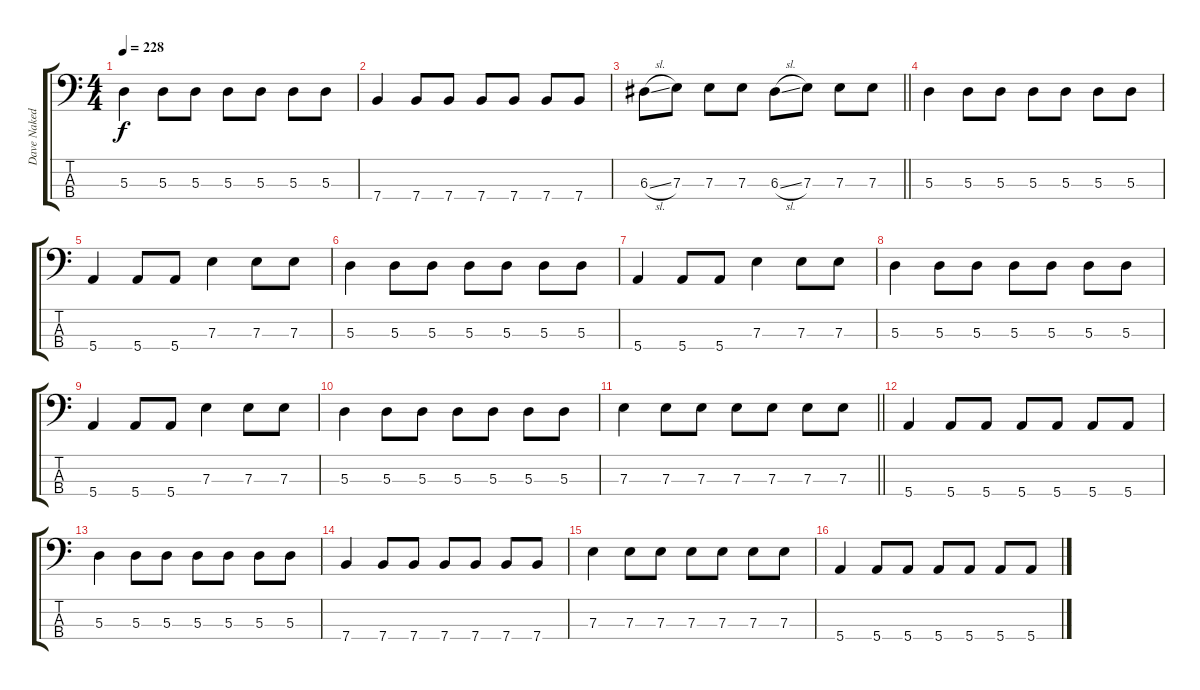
\track ("Dave Naked" "Dave Naked") {instrument electricbasspick}
\staff {score tabs}
\tuning (G2 D2 A1 E1) {hide}
\ts (4 4)
\tempo 228
\clef f4
\ks c
5.3.4{dy f} 5.3.8 5.3.8 5.3.8 5.3.8 5.3.8 5.3.8 |
7.4.4 7.4.8 7.4.8 7.4.8 7.4.8 7.4.8 7.4.8 |
\barLineRight lightlight
6.3{sl}.8 7.3.8 7.3.8 7.3.8 6.3{sl}.8 7.3.8 7.3.8 7.3.8 |
\section ("" "")
5.3.4 5.3.8 5.3.8 5.3.8 5.3.8 5.3.8 5.3.8 |
5.4.4 5.4.8 5.4.8 7.3.4 7.3.8 7.3.8 |
5.3.4 5.3.8 5.3.8 5.3.8 5.3.8 5.3.8 5.3.8 |
5.4.4 5.4.8 5.4.8 7.3.4 7.3.8 7.3.8 |
5.3.4 5.3.8 5.3.8 5.3.8 5.3.8 5.3.8 5.3.8 |
5.4.4 5.4.8 5.4.8 7.3.4 7.3.8 7.3.8 |
5.3.4 5.3.8 5.3.8 5.3.8 5.3.8 5.3.8 5.3.8 |
\barLineRight lightlight
7.3.4 7.3.8 7.3.8 7.3.8 7.3.8 7.3.8 7.3.8 |
\section ("" "")
5.4.4 5.4.8 5.4.8 5.4.8 5.4.8 5.4.8 5.4.8 |
5.3.4 5.3.8 5.3.8 5.3.8 5.3.8 5.3.8 5.3.8 |
7.4.4 7.4.8 7.4.8 7.4.8 7.4.8 7.4.8 7.4.8 |
7.3.4 7.3.8 7.3.8 7.3.8 7.3.8 7.3.8 7.3.8 |
5.4.4 5.4.8 5.4.8 5.4.8 5.4.8 5.4.8 5.4.8
